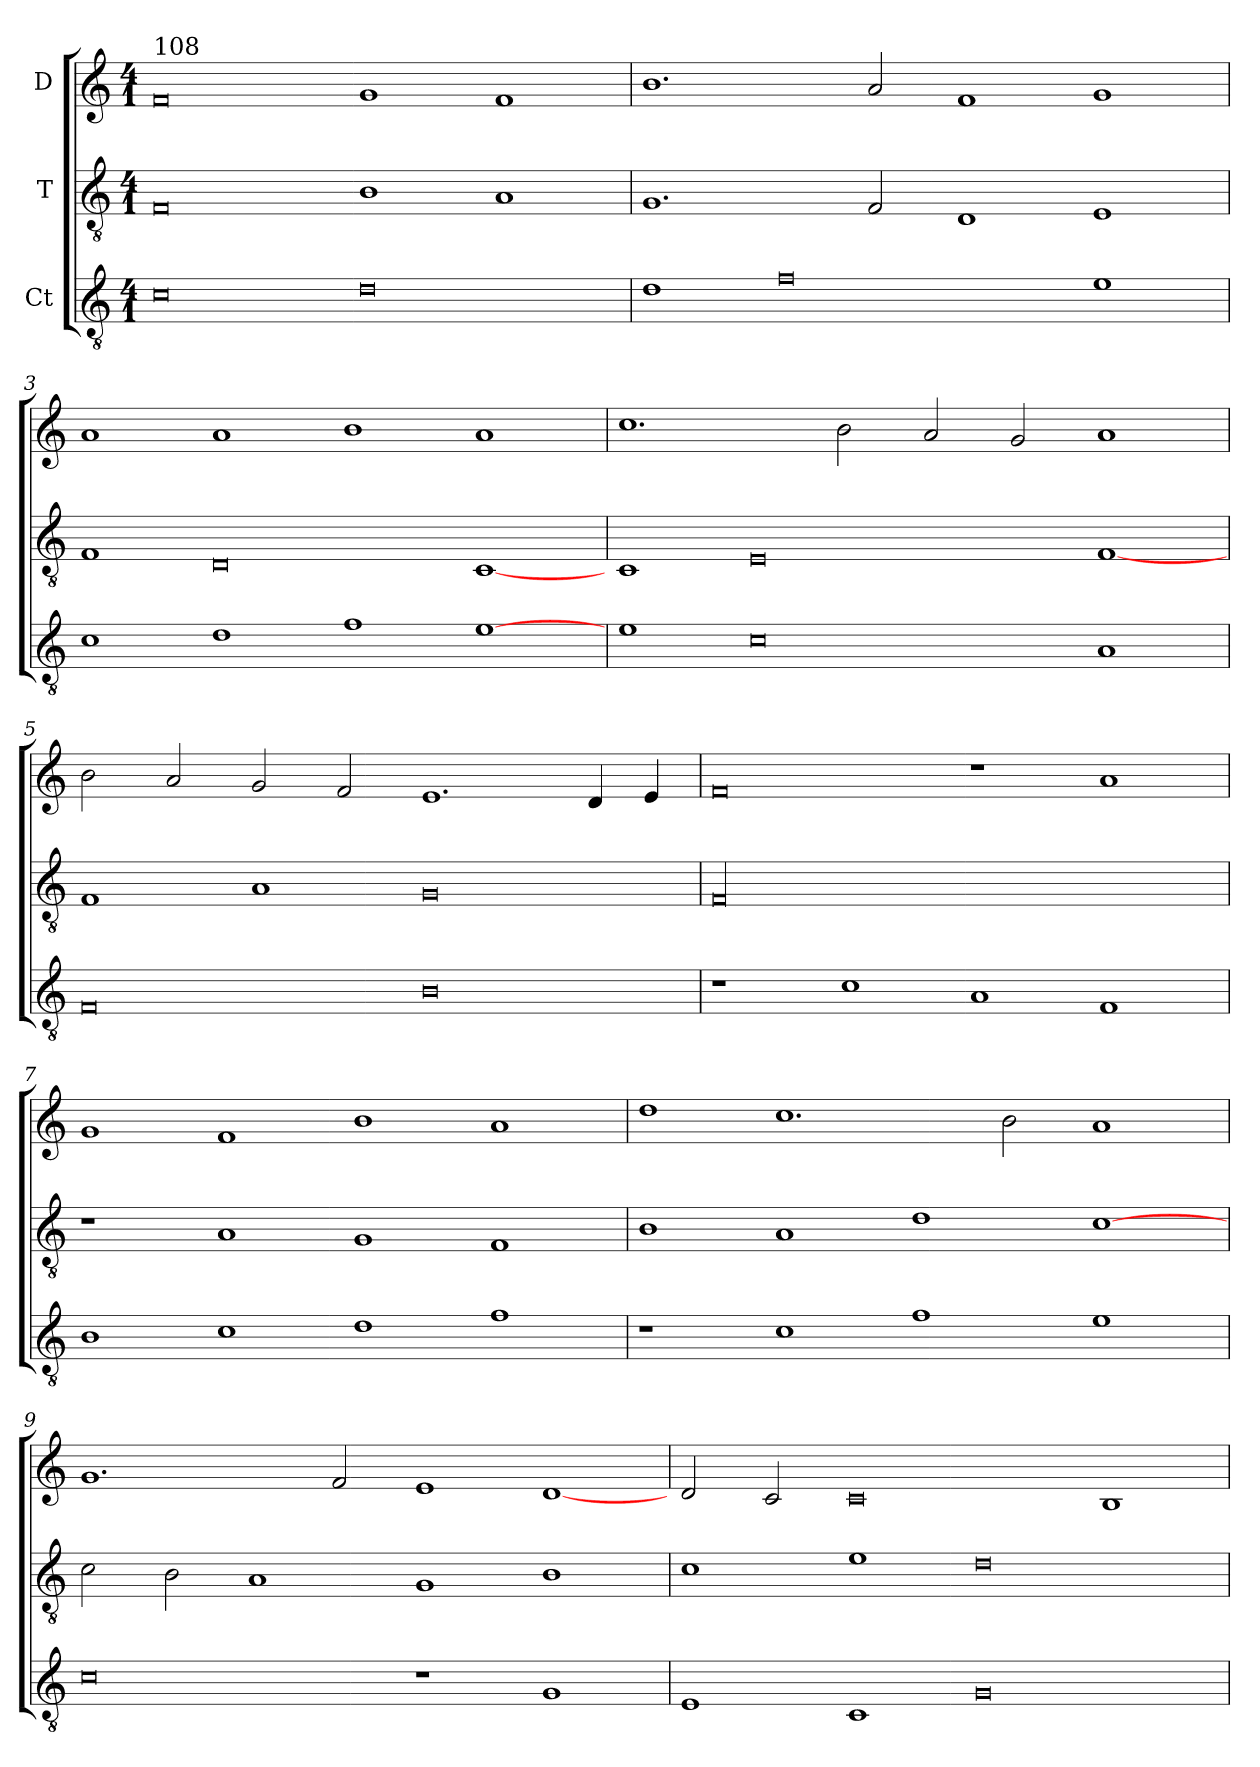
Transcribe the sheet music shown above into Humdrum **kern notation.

**kern	**kern	**kern
*part3	*part2	*part1
*staff3	*staff2	*staff1
*I"Ct	*I"T	*I"D
!!LO:PB:g=z
*clefGv2	*clefGv2	*clefG2
*ITrd7c12	*ITrd7c12	*
*k[]	*k[]	*k[]
*C:	*C:	*C:
*M4/1	*M4/1	*M4/1
=1	=1	=1
!	!	!LO:TX:a:t=108
0Ci\	0FFi/	0fi/
0Di\	1BBi/	1gi/
.	1AAi/	1fi/
=2	=2	=2
1Di\	1.GGi/	1.bi/
0Fi\	.	.
.	2FFi/	2ai/
.	1DDi/	1fi/
1Ei\	1EEi/	1gi/
=3	=3	=3
1Ci\	1FFi/	1ai/
1Di\	0DDi/	1ai/
1Fi\	.	1bi/
[1Ei\	[1CCi/	1ai/
=4	=4	=4
1Ei\	1CCi/	1.cci\
0Ci\	0EEi/	.
.	.	2bi\
.	.	2ai/
.	.	2gi/
1AAi/	[1FFi/	1ai/
!!LO:LB:g=z
=5	=5	=5
0FFi/	1FFi/	2bi\
.	.	2ai/
.	1AAi/	2gi/
.	.	2fi/
0BBi/	0GGi/	1.ei/
.	.	4di/
.	.	4ei/
=6	=6	=6
1r	00FFi/	0fi/
1Ci\	.	.
1AAi/	.	1r
1FFi/	.	1ai/
=7	=7	=7
1BBi/	1r	1gi/
1Ci\	1AAi/	1fi/
1Di\	1GGi/	1bi/
1Fi\	1FFi/	1ai/
=8	=8	=8
1r	1BBi/	1ddi\
1Ci\	1AAi/	1.cci\
1Fi\	1Di\	.
.	.	2bi\
1Ei\	[1Ci\	1ai/
!!LO:LB:g=z
=9	=9	=9
0Ci\	2Ci\	1.gi/
.	2BBi\	.
.	1AAi/	.
.	.	2fi/
1r	1GGi/	1ei/
1GGi/	1BBi/	[1di/
=10	=10	=10
1EEi/	1Ci\	2di/
.	.	2ci/
1CCi/	1Ei\	0ci/
0GGi/	0Di\	.
.	.	1Bi/
=	=	=
*-	*-	*-
